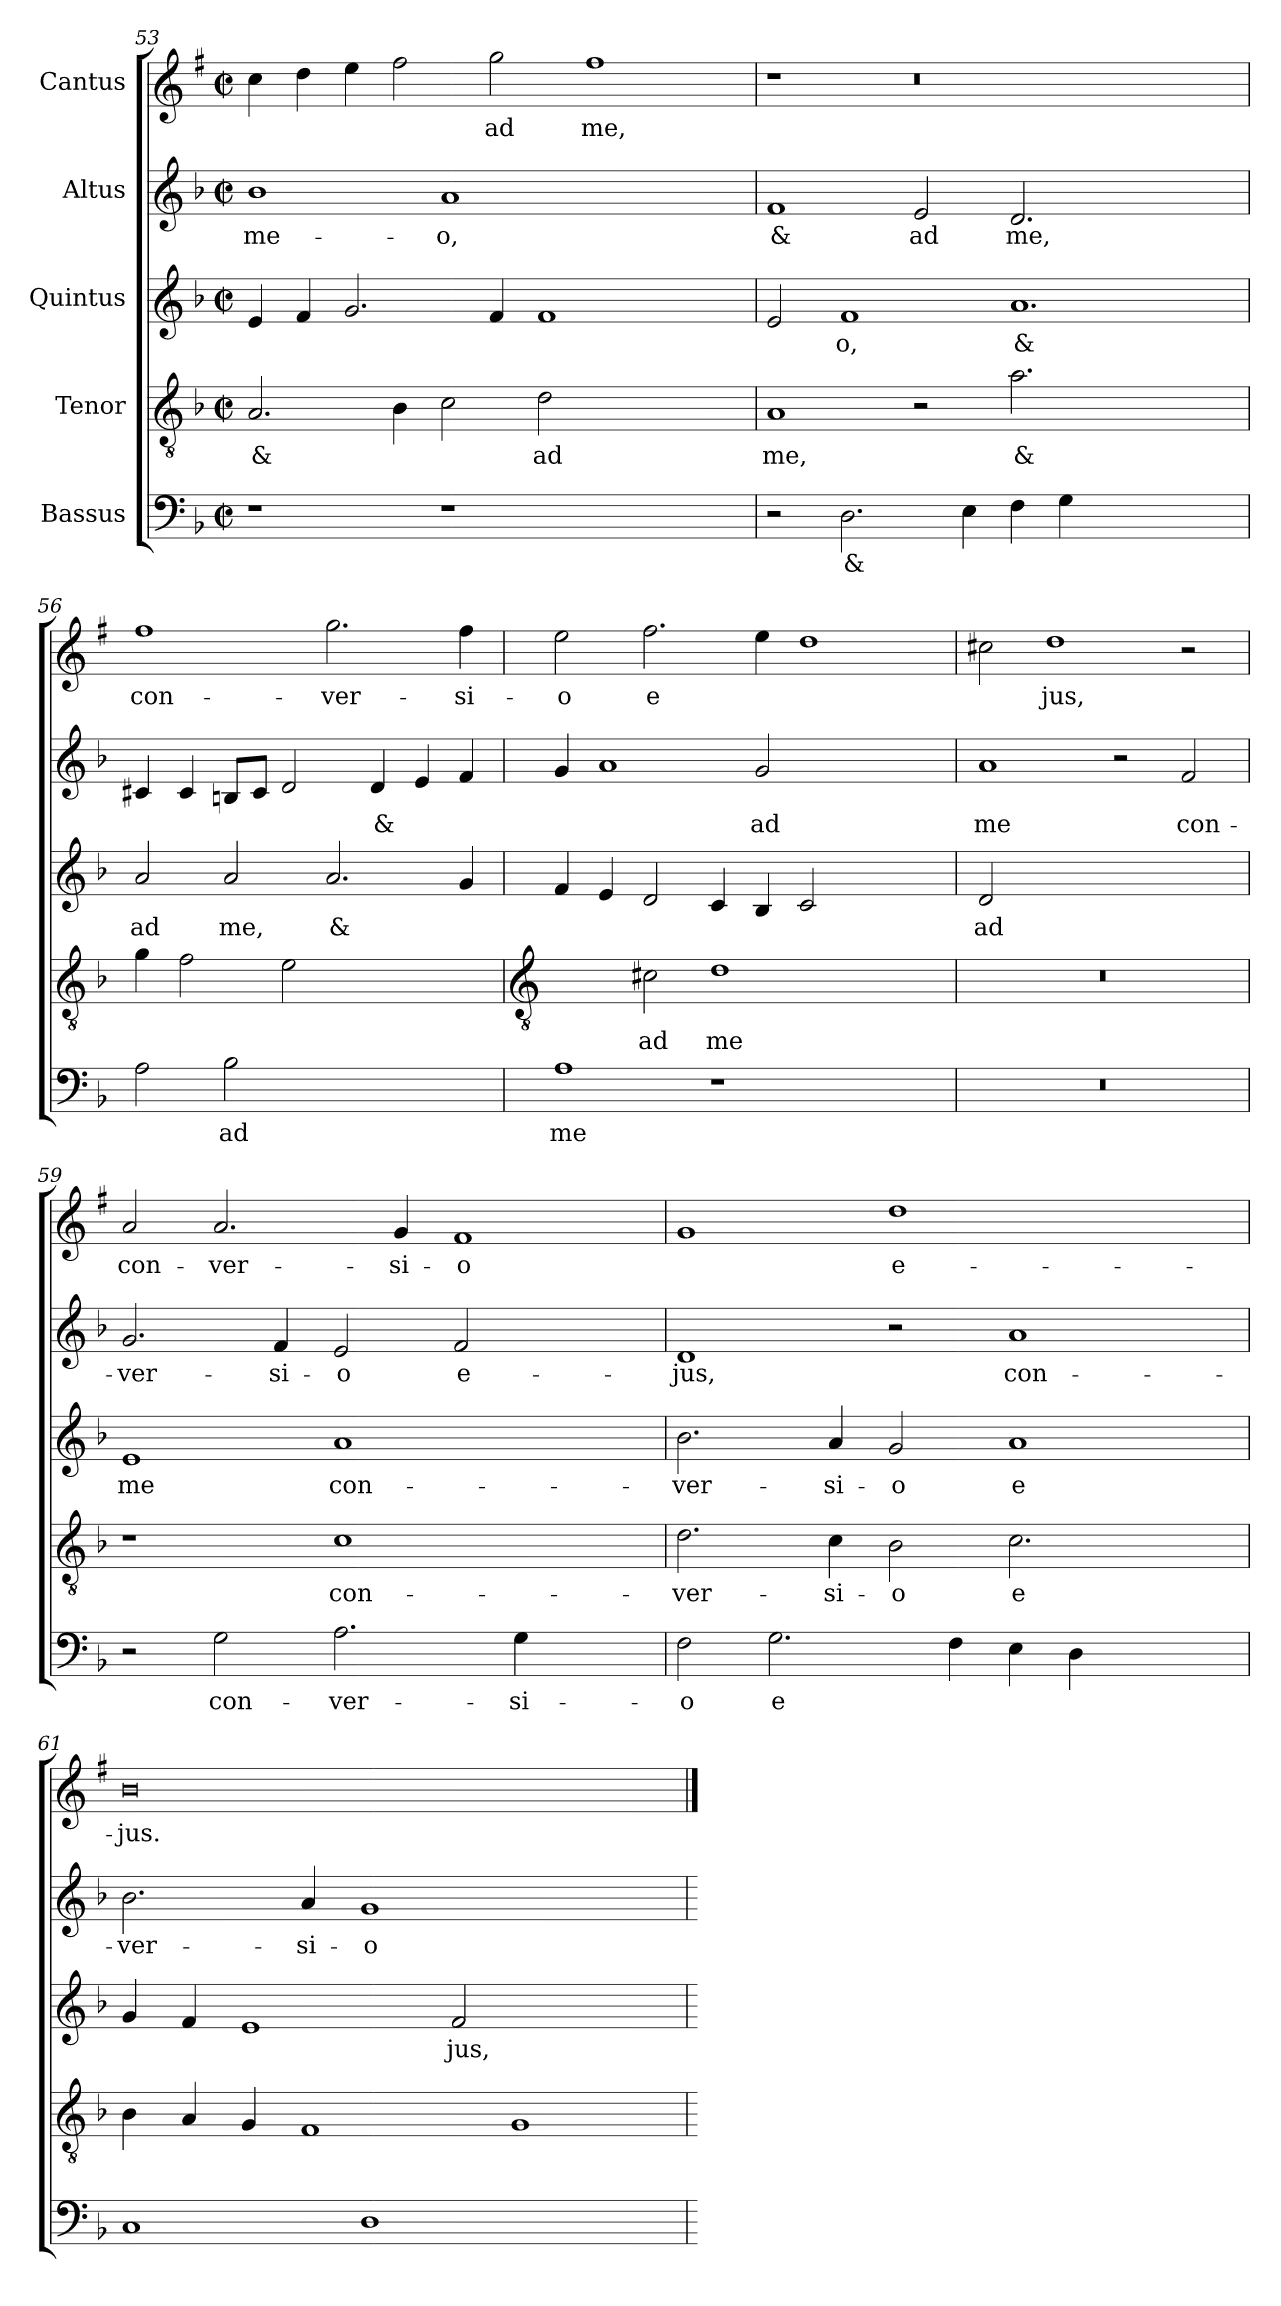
**kern	**text	**kern	**text	**kern	**text	**kern	**text	**kern	**text
*part5	*part5	*part4	*part4	*part3	*part3	*part2	*part2	*part1	*part1
*staff5	*staff5	*staff4	*staff4	*staff3	*staff3	*staff2	*staff2	*staff1	*staff1
*I"Bassus	*	*I"Tenor	*	*I"Quintus	*	*I"Altus	*	*I"Cantus	*
!!LO:LB:g=z
*clefF4	*	*clefGv2	*	*clefG2	*	*clefG2	*	*clefG2	*
*	*	*	*	*	*	*	*	*ITrd1c2	*
*k[b-]	*	*k[b-]	*	*k[b-]	*	*k[b-]	*	*k[b-]	*
*F:	*	*F:	*	*F:	*	*F:	*	*F:	*
*M4/2	*	*M4/2	*	*M4/2	*	*M4/2	*	*M4/2	*
*met(c|)	*	*met(c|)	*	*met(c|)	*	*met(c|)	*	*met(c|)	*
=53	=53	=53	=53	=53	=53	=53	=53	=53	=53
!	!	!	!LO:LY:b	!	!	!	!LO:LY:b	!	!
*	*	*	*	*	*	*	*	*^	*
1r	.	2.A	&	4e	.	1b-	me-	4b-	1ryy	.
.	.	.	.	4f	.	.	.	4cc	.	.
.	.	.	.	2.g	.	.	.	4dd	.	.
.	.	4B-	.	.	.	.	.	2ee	.	.
!	!	!	!	!	!	!	!LO:LY:b	!	!	!
1r	.	2c	.	.	.	1a	-o,	.	1..ryy	.
!	!	!	!	!	!	!	!	!	!	!LO:LY:b
.	.	.	.	4f	.	.	.	2ff	.	ad
!	!	!	!LO:LY:b	!	!	!	!	!	!	!
.	.	2d	ad	1f	.	.	.	.	.	.
!	!	!	!	!	!	!	!	!	!	!LO:LY:b
.	.	.	.	.	.	.	.	1ee	.	me,
2.ryy	.	2.ryy	.	.	.	2.ryy	.	.	.	.
.	.	.	.	4ryy	.	.	.	.	.	.
=55	=55	=55	=55	=55	=55	=55	=55	=55	=55	=55
!	!	!	!LO:LY:b	!	!	!	!LO:LY:b	!	!	!
2r	.	1A	me,	2e	.	1f	&	1r	0.ryy	.
!	!LO:LY:b	!	!	!	!LO:LY:b	!	!	!	!	!
2.D	&	.	.	1f	o,	.	.	.	.	.
!	!	!	!	!	!	!	!LO:LY:b	!	!	!
.	.	2r	.	.	.	2e	ad	0r	.	.
4E	.	.	.	.	.	.	.	.	.	.
!	!	!	!LO:LY:b	!	!LO:LY:b	!	!LO:LY:b	!	!	!
4F	.	2.a	&	1.a	&	2.d	me,	.	.	.
4G	.	.	.	.	.	.	.	.	.	.
1ryy	.	.	.	.	.	.	.	.	.	.
.	.	2.ryy	.	.	.	2.ryy	.	.	.	.
*	*	*	*	*	*	*	*	*v	*v	*
!!LO:LB:g=z
=56	=56	=56	=56	=56	=56	=56	=56	=56	=56
!	!	!	!	!	!LO:LY:b	!	!	!	!LO:LY:b
2A	.	4g	.	2a	ad	4c#X	.	1ee	con-
.	.	2f	.	.	.	4c#	.	.	.
!	!LO:LY:b	!	!	!	!LO:LY:b	!	!	!	!
2B-	ad	.	.	2a	me,	8BL	.	.	.
.	.	.	.	.	.	8c#J	.	.	.
.	.	2e	.	.	.	2d	.	.	.
!	!	!	!	!	!LO:LY:b	!	!	!	!LO:LY:b
1ryy	.	.	.	2.a	&	.	.	2.ff	-ver-
!	!	!	!	!	!	!	!LO:LY:b	!	!
.	.	[2dyy	.	.	.	4d	&	.	.
.	.	.	.	.	.	4e	.	.	.
!	!	!	!	!	!	!	!	!	!LO:LY:b
.	.	4ryy	.	4g	.	4f	.	4ee	-si-
!!LO:LB:g=z
=57	=57	=57	=57	=57	=57	=57	=57	=57	=57
*	*	*clefGv2	*	*	*	*	*	*	*
!	!LO:LY:b	!	!LO:LY:b	!	!	!	!	!	!LO:LY:b
1A	me	2dyy]	__	4f	.	4g	.	2dd	-o
.	.	.	.	4e	.	1a	.	.	.
!	!	!	!LO:LY:b	!	!	!	!	!	!LO:LY:b
.	.	2c#X	ad	2d	.	.	.	2.ee	e
!	!	!	!LO:LY:b	!	!	!	!	!	!
1r	.	1d	me	4c	.	.	.	.	.
!	!	!	!	!	!	!	!LO:LY:b	!	!
.	.	.	.	4B-	.	2g	ad	4dd	.
.	.	.	.	2c	.	.	.	1cc	.
.	.	.	.	.	.	2.ryy	.	.	.
2ryy	.	2ryy	.	2ryy	.	.	.	.	.
!!LO:LB:g=z
=58	=58	=58	=58	=58	=58	=58	=58	=58	=58
!	!	!	!	!	!LO:LY:b	!	!LO:LY:b	!	!
0r	.	0r	.	2d	ad	1a	me	2bn	.
!	!	!	!	!	!	!	!	!	!LO:LY:b
.	.	.	.	1.ryy	.	.	.	1cc	jus,
.	.	.	.	.	.	2r	.	.	.
!	!	!	!	!	!	!	!LO:LY:b	!	!
.	.	.	.	.	.	2f	con-	2r	.
!!LO:LB:g=z
=59	=59	=59	=59	=59	=59	=59	=59	=59	=59
!	!	!	!	!	!LO:LY:b	!	!LO:LY:b	!	!LO:LY:b
2r	.	1r	.	1e	me	2.g	-ver-	2g	con-
!	!LO:LY:b	!	!	!	!	!	!	!	!LO:LY:b
2G	con-	.	.	.	.	.	.	2.g	-ver-
!	!	!	!	!	!	!	!LO:LY:b	!	!
.	.	.	.	.	.	4f	-si-	.	.
!	!LO:LY:b	!	!LO:LY:b	!	!LO:LY:b	!	!LO:LY:b	!	!
2.A	-ver-	1c	con-	1a	con-	2e	-o	.	.
!	!	!	!	!	!	!	!	!	!LO:LY:b
.	.	.	.	.	.	.	.	4f	-si-
!	!	!	!	!	!	!	!LO:LY:b	!	!LO:LY:b
.	.	.	.	.	.	2f	e-	1e	-o
!	!LO:LY:b	!	!	!	!	!	!	!	!
4G	-si-	.	.	.	.	.	.	.	.
2ryy	.	2ryy	.	2ryy	.	2ryy	.	.	.
=60	=60	=60	=60	=60	=60	=60	=60	=60	=60
!	!LO:LY:b	!	!LO:LY:b	!	!LO:LY:b	!	!LO:LY:b	!	!
2F	-o	2.d	-ver-	2.b-	-ver-	1d	-jus,	1f	.
!	!LO:LY:b	!	!	!	!	!	!	!	!
2.G	e	.	.	.	.	.	.	.	.
!	!	!	!LO:LY:b	!	!LO:LY:b	!	!	!	!
.	.	4c	-si-	4a	-si-	.	.	.	.
!	!	!	!LO:LY:b	!	!LO:LY:b	!	!	!	!LO:LY:b
.	.	2B-	-o	2g	-o	2r	.	1cc	e-
4F	.	.	.	.	.	.	.	.	.
!	!	!	!LO:LY:b	!	!LO:LY:b	!	!LO:LY:b	!	!
4E	.	2.c	e	1a	e	1a	con-	.	.
4D	.	.	.	.	.	.	.	.	.
2ryy	.	.	.	.	.	.	.	2ryy	.
.	.	4ryy	.	.	.	.	.	.	.
=61	=61	=61	=61	=61	=61	=61	=61	=61	=61
!	!	!	!	!	!	!	!LO:LY:b	!	!LO:LY:b
1C	.	4B-	.	4g	.	2.b-	-ver-	0a	-jus.
.	.	4A	.	4f	.	.	.	.	.
.	.	4G	.	1e	.	.	.	.	.
!	!	!	!	!	!	!	!LO:LY:b	!	!
.	.	1F	.	.	.	4a	-si-	.	.
!	!	!	!	!	!	!	!LO:LY:b	!	!
1D	.	.	.	.	.	1g	-o	.	.
!	!	!	!	!	!LO:LY:b	!	!	!	!
.	.	.	.	2f	jus,	.	.	.	.
.	.	1G	.	.	.	.	.	.	.
2.ryy	.	.	.	2.ryy	.	2.ryy	.	2.ryy	.
=	==	=	==	=	==	=	==	==	==
*-	*-	*-	*-	*-	*-	*-	*-	*-	*-
